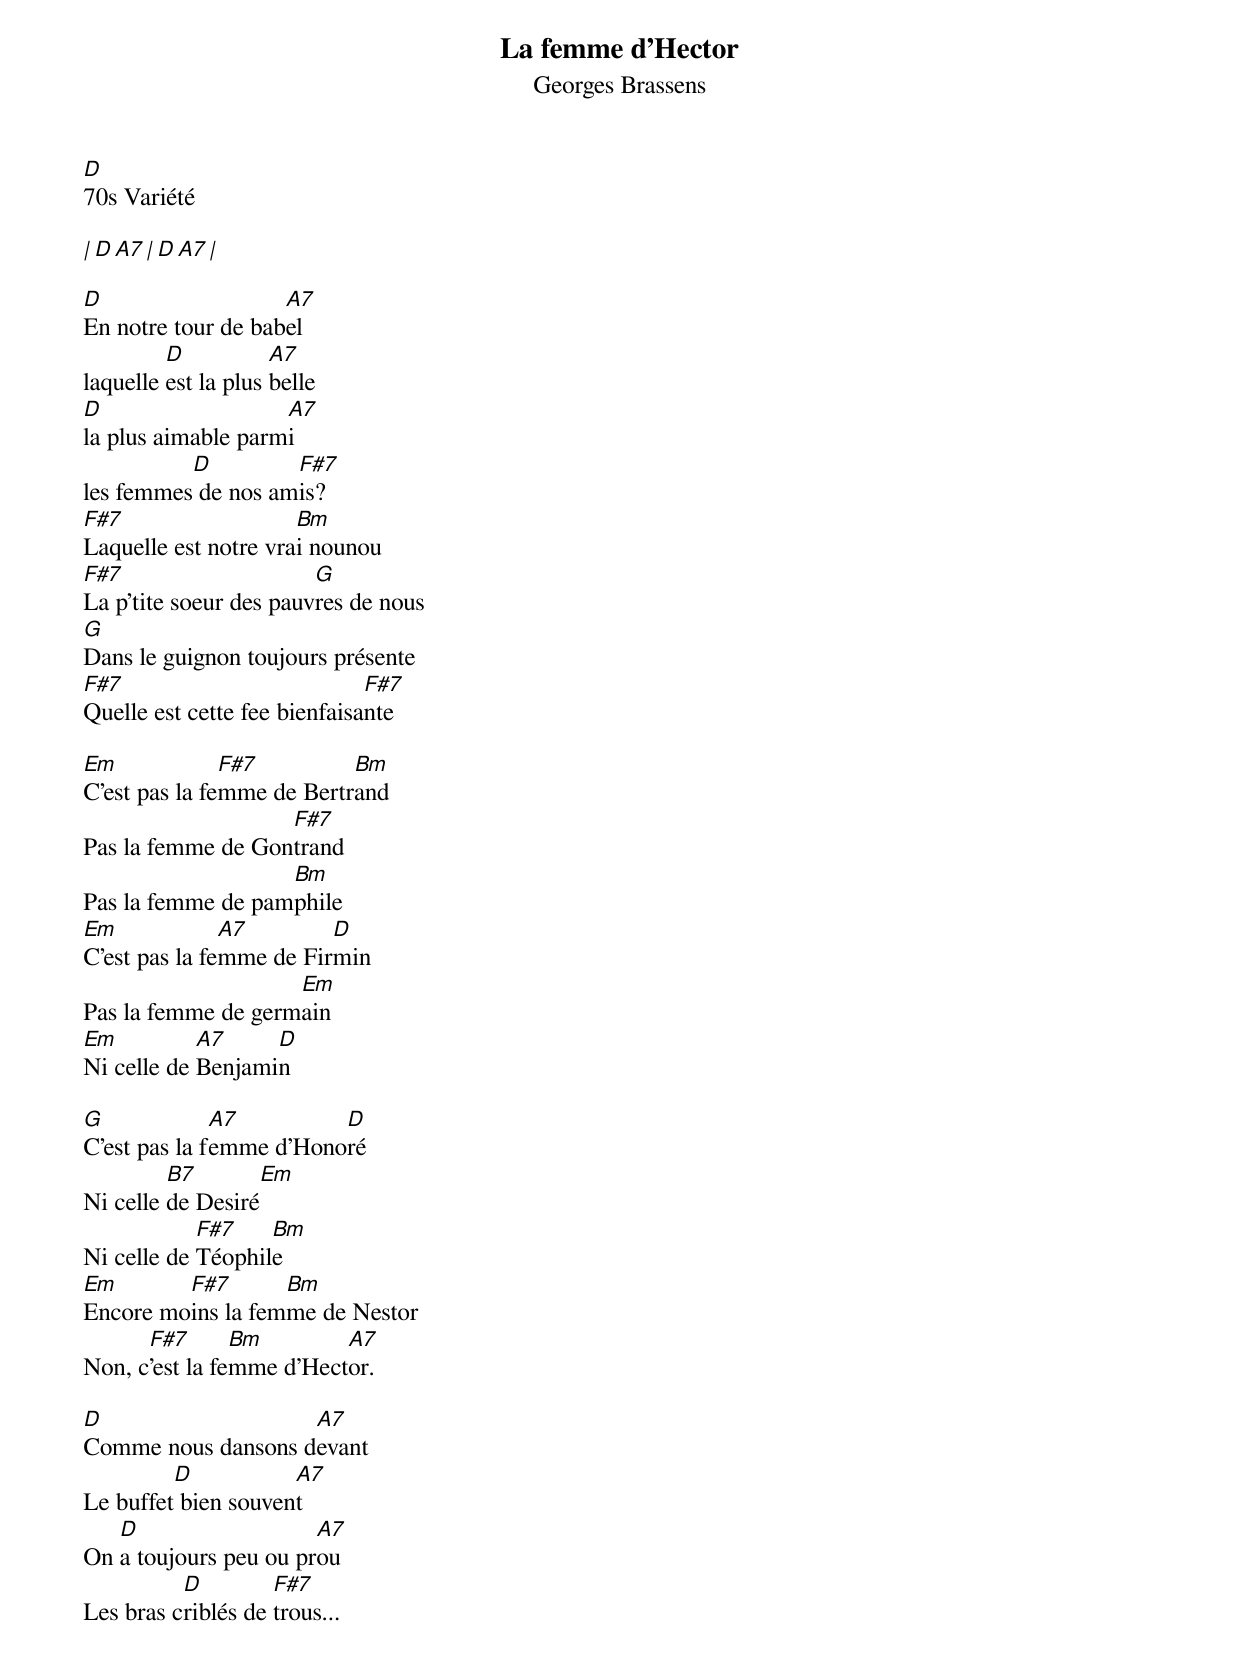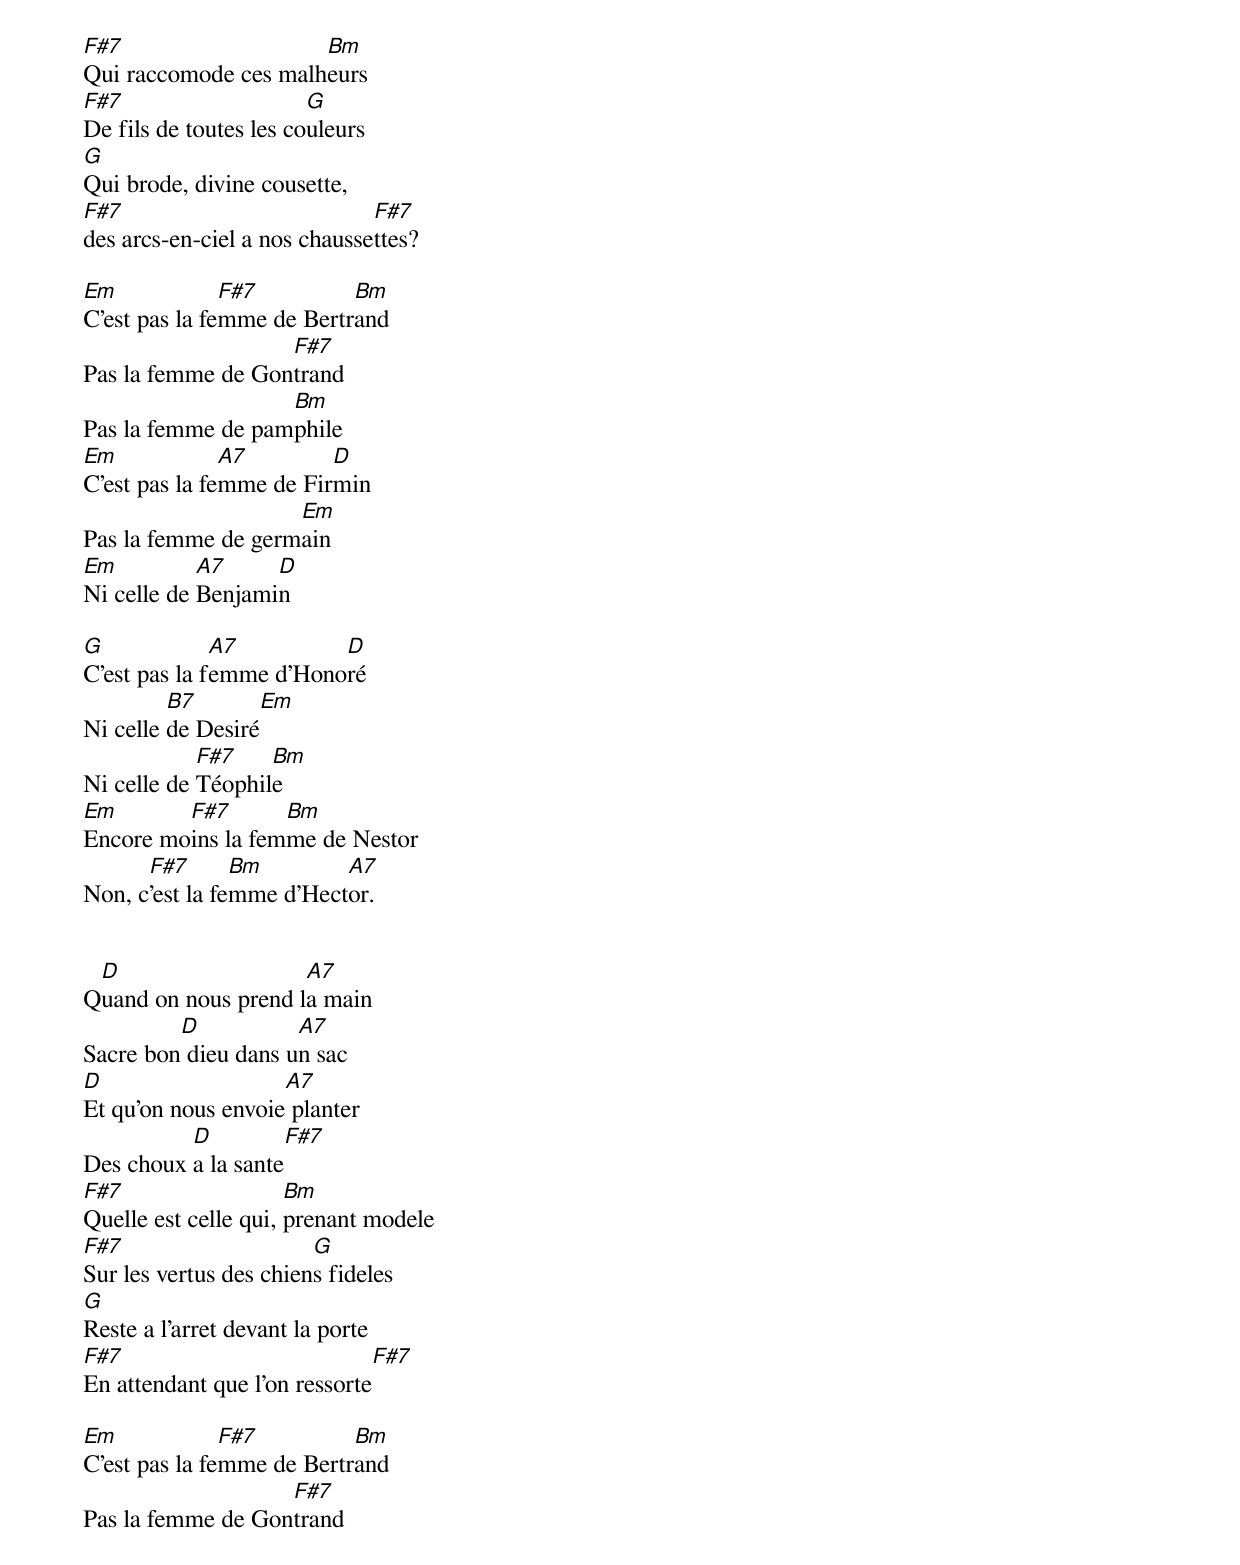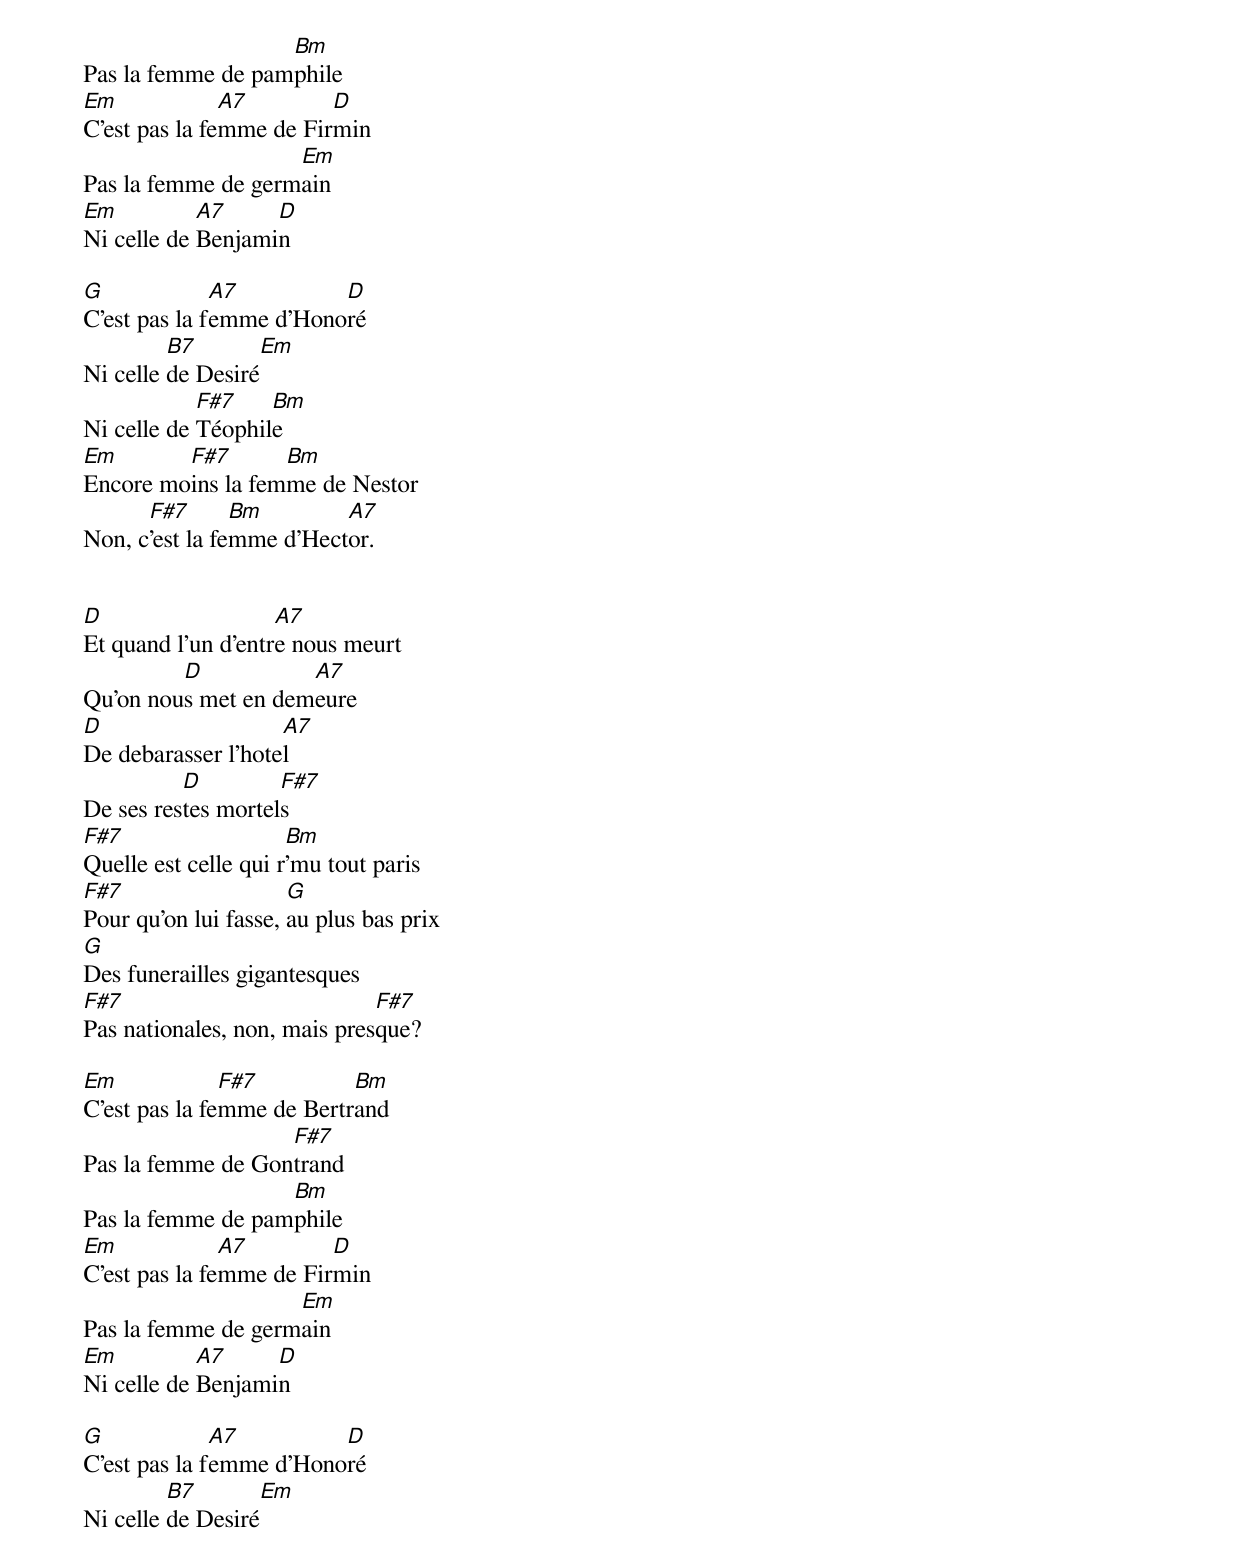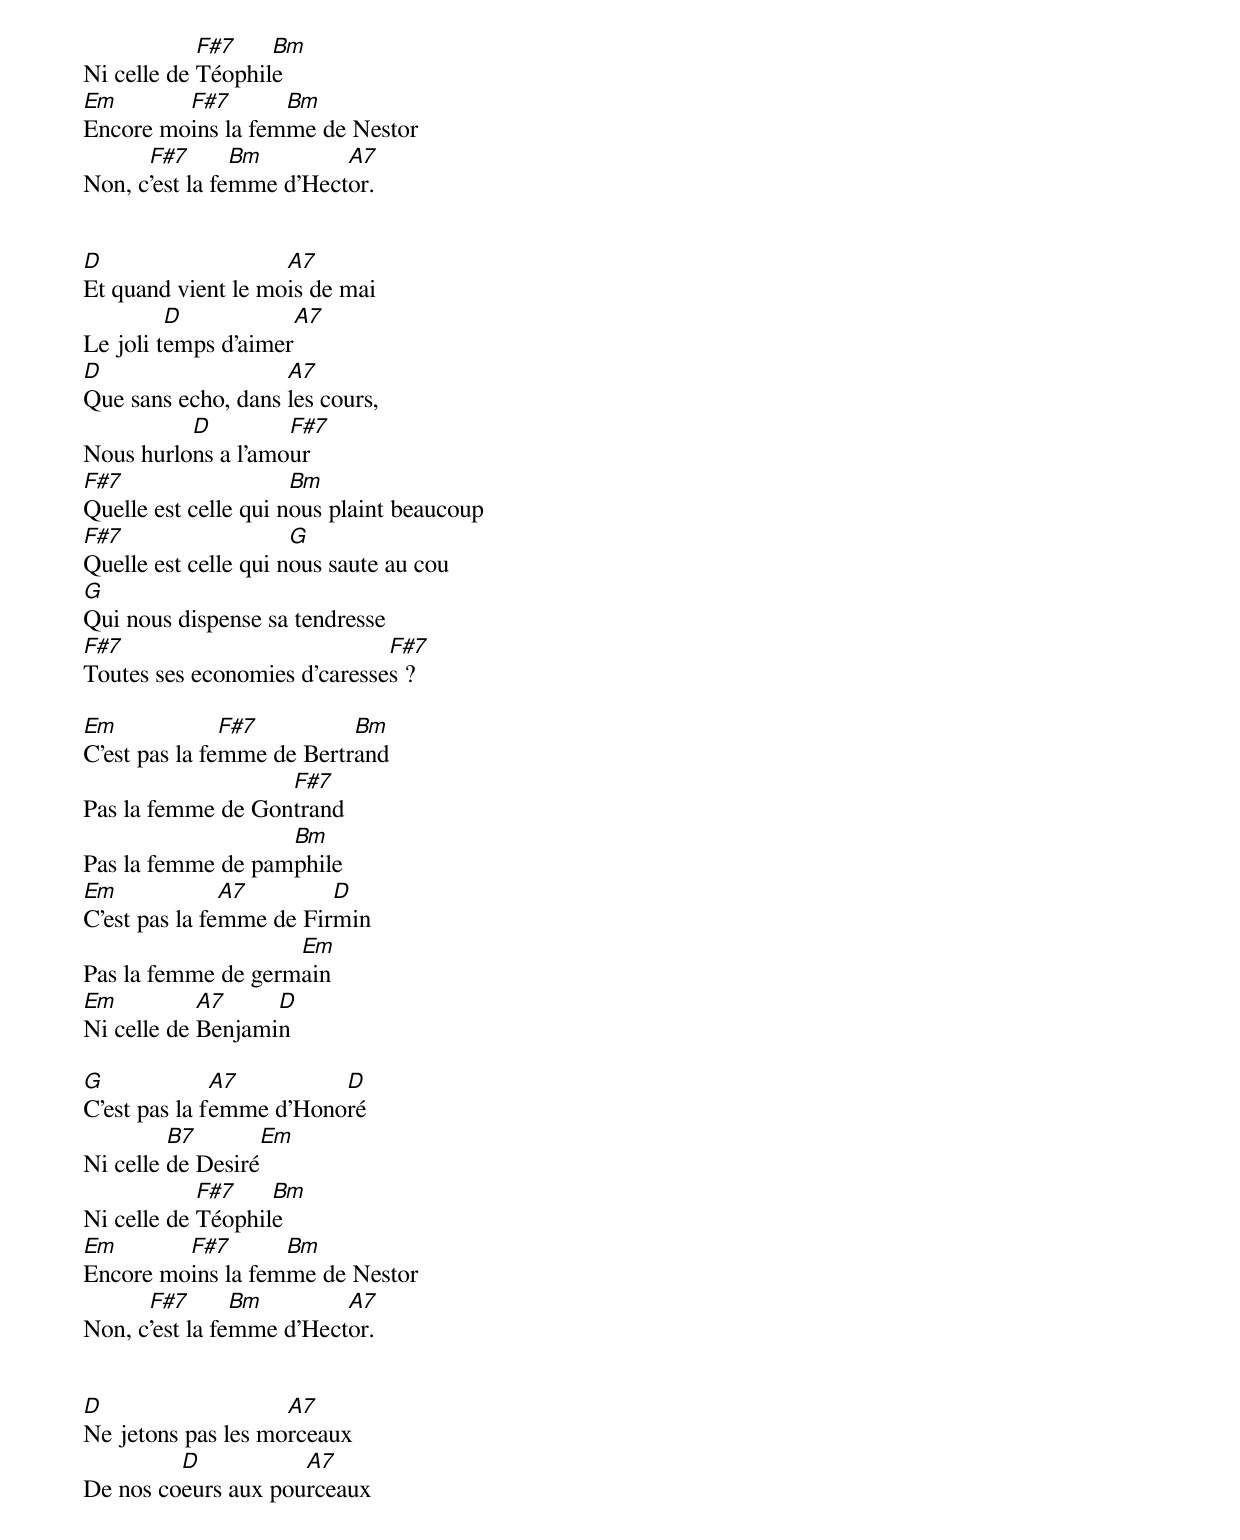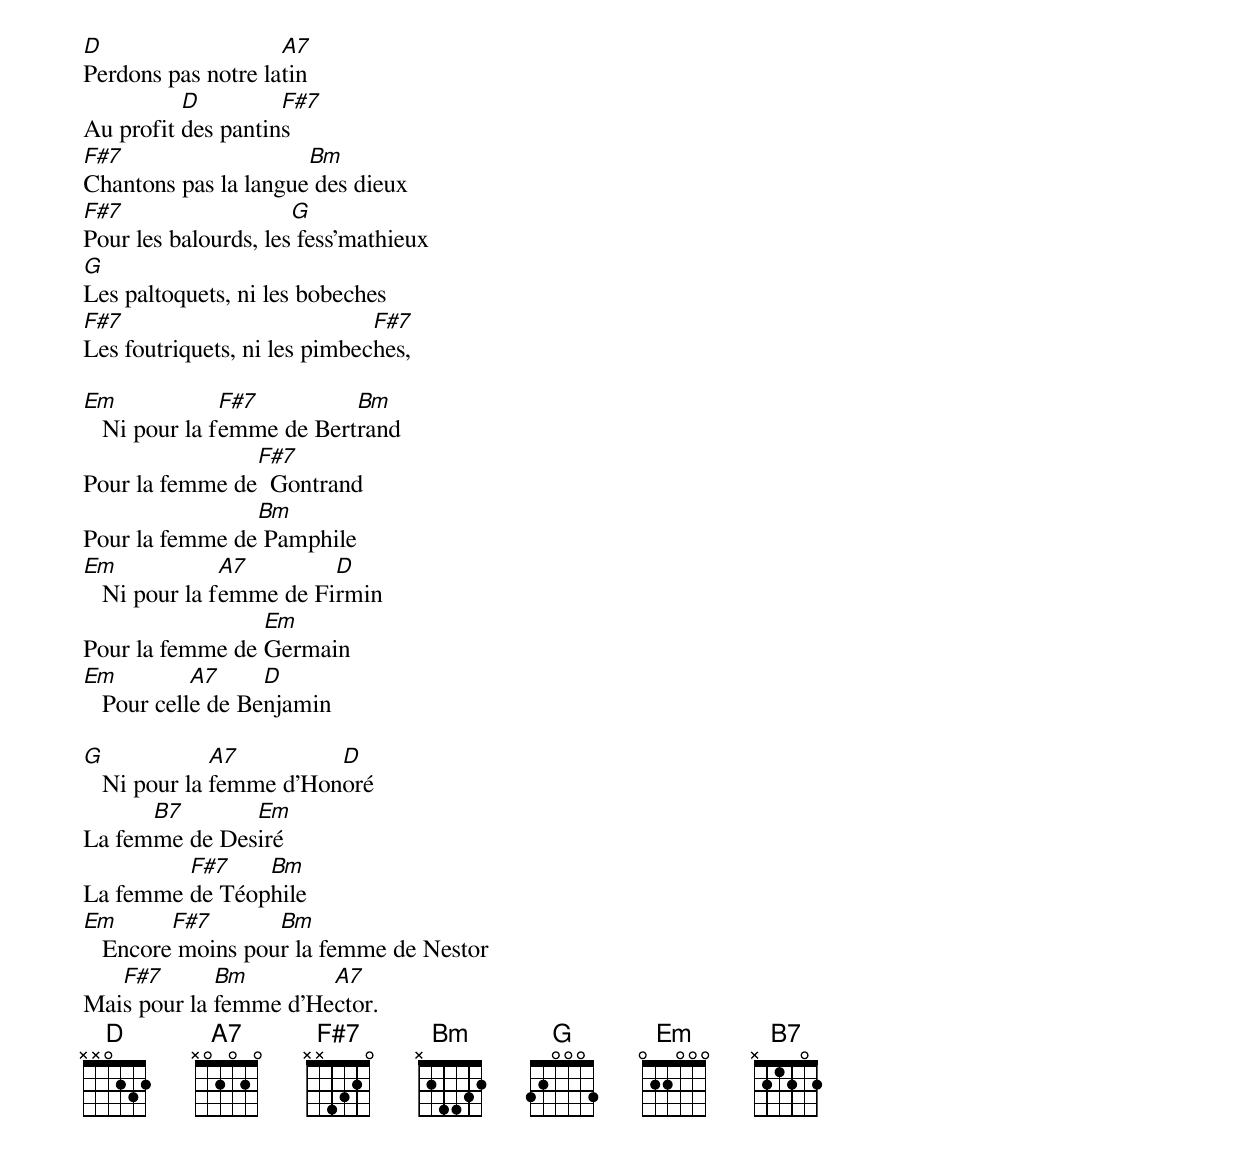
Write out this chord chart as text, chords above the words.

La femme d'Hector
Georges Brassens
D
70s Variété

| D   A7  |  D   A7 |

D                   A7
En notre tour de babel
         D           A7
laquelle est la plus belle
D                   A7
la plus aimable parmi
          D         F#7
les femmes de nos amis?
F#7                   Bm
Laquelle est notre vrai nounou
F#7                     G
La p'tite soeur des pauvres de nous
G
Dans le guignon toujours présente
F#7                           F#7
Quelle est cette fee bienfaisante

Em             F#7         Bm
C'est pas la femme de Bertrand
                   F#7
Pas la femme de Gontrand
                   Bm
Pas la femme de pamphile
Em             A7        D
C'est pas la femme de Firmin
                    Em
Pas la femme de germain
Em          A7     D
Ni celle de Benjamin

G             A7         D
C'est pas la femme d'Honoré
         B7       Em
Ni celle de Desiré
            F#7    Bm
Ni celle de Téophile
Em       F#7       Bm
Encore moins la femme de Nestor
      F#7       Bm        A7
Non, c'est la femme d'Hector.

D                   A7
Comme nous dansons devant
         D           A7
Le buffet bien souvent
   D                   A7
On a toujours peu ou prou
          D         F#7
Les bras criblés de trous...
F#7                   Bm
Qui raccomode ces malheurs
F#7                     G
De fils de toutes les couleurs
G
Qui brode, divine cousette,
F#7                           F#7
des arcs-en-ciel a nos chaussettes?

Em             F#7         Bm
C'est pas la femme de Bertrand
                   F#7
Pas la femme de Gontrand
                   Bm
Pas la femme de pamphile
Em             A7        D
C'est pas la femme de Firmin
                    Em
Pas la femme de germain
Em          A7     D
Ni celle de Benjamin

G             A7         D
C'est pas la femme d'Honoré
         B7       Em
Ni celle de Desiré
            F#7    Bm
Ni celle de Téophile
Em       F#7       Bm
Encore moins la femme de Nestor
      F#7       Bm        A7
Non, c'est la femme d'Hector.


 D                   A7
Quand on nous prend la main
         D           A7
Sacre bon dieu dans un sac
D                   A7
Et qu'on nous envoie planter
          D         F#7
Des choux a la sante
F#7                   Bm
Quelle est celle qui, prenant modele
F#7                     G
Sur les vertus des chiens fideles
G
Reste a l'arret devant la porte
F#7                           F#7
En attendant que l'on ressorte

Em             F#7         Bm
C'est pas la femme de Bertrand
                   F#7
Pas la femme de Gontrand
                   Bm
Pas la femme de pamphile
Em             A7        D
C'est pas la femme de Firmin
                    Em
Pas la femme de germain
Em          A7     D
Ni celle de Benjamin

G             A7         D
C'est pas la femme d'Honoré
         B7       Em
Ni celle de Desiré
            F#7    Bm
Ni celle de Téophile
Em       F#7       Bm
Encore moins la femme de Nestor
      F#7       Bm        A7
Non, c'est la femme d'Hector.


D                   A7
Et quand l'un d'entre nous meurt
         D           A7
Qu'on nous met en demeure
D                   A7
De debarasser l'hotel
          D         F#7
De ses restes mortels
F#7                   Bm
Quelle est celle qui r'mu tout paris
F#7                   G
Pour qu'on lui fasse, au plus bas prix
G
Des funerailles gigantesques
F#7                           F#7
Pas nationales, non, mais presque?

Em             F#7         Bm
C'est pas la femme de Bertrand
                   F#7
Pas la femme de Gontrand
                   Bm
Pas la femme de pamphile
Em             A7        D
C'est pas la femme de Firmin
                    Em
Pas la femme de germain
Em          A7     D
Ni celle de Benjamin

G             A7         D
C'est pas la femme d'Honoré
         B7       Em
Ni celle de Desiré
            F#7    Bm
Ni celle de Téophile
Em       F#7       Bm
Encore moins la femme de Nestor
      F#7       Bm        A7
Non, c'est la femme d'Hector.


D                   A7
Et quand vient le mois de mai
         D           A7
Le joli temps d'aimer
D                   A7
Que sans echo, dans les cours,
          D         F#7
Nous hurlons a l'amour
F#7                   Bm
Quelle est celle qui nous plaint beaucoup
F#7                   G
Quelle est celle qui nous saute au cou
G
Qui nous dispense sa tendresse
F#7                           F#7
Toutes ses economies d'caresses ?

Em             F#7         Bm
C'est pas la femme de Bertrand
                   F#7
Pas la femme de Gontrand
                   Bm
Pas la femme de pamphile
Em             A7        D
C'est pas la femme de Firmin
                    Em
Pas la femme de germain
Em          A7     D
Ni celle de Benjamin

G             A7         D
C'est pas la femme d'Honoré
         B7       Em
Ni celle de Desiré
            F#7    Bm
Ni celle de Téophile
Em       F#7       Bm
Encore moins la femme de Nestor
      F#7       Bm        A7
Non, c'est la femme d'Hector.


D                   A7
Ne jetons pas les morceaux
         D           A7
De nos coeurs aux pourceaux
D                   A7
Perdons pas notre latin
          D         F#7
Au profit des pantins
F#7                   Bm
Chantons pas la langue des dieux
F#7                   G
Pour les balourds, les fess'mathieux
G
Les paltoquets, ni les bobeches
F#7                           F#7
Les foutriquets, ni les pimbeches,

Em             F#7         Bm
   Ni pour la femme de Bertrand
                F#7
Pour la femme de  Gontrand
                Bm
Pour la femme de Pamphile
Em             A7        D
   Ni pour la femme de Firmin
                 Em
Pour la femme de Germain
Em          A7     D
   Pour celle de Benjamin

G             A7         D
   Ni pour la femme d'Honoré
      B7       Em
La femme de Desiré
         F#7    Bm
La femme de Téophile
Em       F#7       Bm
   Encore moins pour la femme de Nestor
   F#7       Bm        A7
Mais pour la femme d'Hector.
